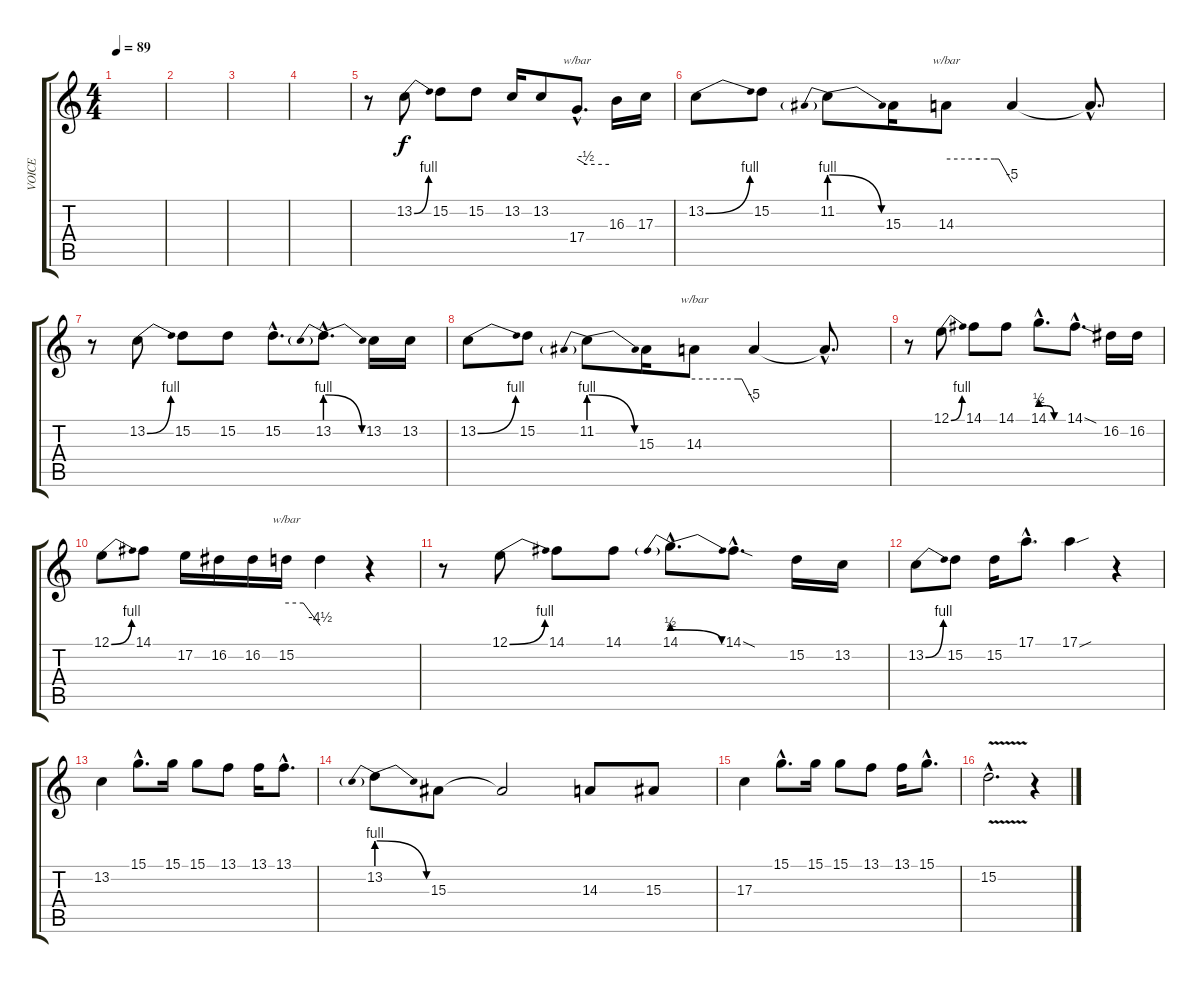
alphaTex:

\track ("VOICE" "VOICE") {instrument voiceoohs}
\staff {score tabs}
\tuning (E4 B3 G3 D3 A2 E2) {hide}
\ts (4 4)
\tempo 89
\clef g2
\ks c
|
|
|
|
r.8 13.2{be (bend 0 0 60 4)}.8 15.2.8 15.2.8 13.2.16 13.2.8 17.4{hac}.8{d tbe (custom default 0 0 17 -2 60 -2)} 16.3.16 17.3.16 |
13.2{be (bend 0 0 60 4)}.8 15.2.8 11.2{be (prebendrelease 0 4 60 0)}.8 15.3.16 14.3.8{tbe (custom default 0 0 30 0 44 0 48 0 60 -20)} 14.3{t}.4 14.3{hac t}.8{d} |
r.8 13.2{be (bend 0 0 60 4)}.8 15.2.8 15.2.8 15.2{hac}.8{d} 13.2{be (prebendrelease 0 4 60 0) hac}.8{d} 13.2.16 13.2.16 |
13.2{be (bend 0 0 60 4)}.8 15.2.8 11.2{be (prebendrelease 0 4 60 0)}.8 15.3.16 14.3.8{tbe (custom default 0 0 30 0 44 0 48 0 60 -20)} 14.3{t}.4 14.3{hac t}.8{d} |
r.8 12.1{be (bend 0 0 60 4)}.8 14.1.8 14.1.8 14.1{be (custom 0 2 15 2 36 0 60 0) hac}.8{d} 14.1{sod hac}.8{d} 16.2.16 16.2.16 |
12.1{be (bend 0 0 60 4)}.8 14.1.8 17.2.16 16.2.16 16.2.16 15.2.16{tbe (custom default 0 0 30 0 60 -18)} 15.2{t}.4 r.4 |
r.8 12.1{be (bend 0 0 60 4)}.8 14.1.8 14.1.8 14.1{be (prebendrelease 0 2 60 0) hac}.8{d} 14.1{sod hac}.8{d} 15.2.16 13.2.16 |
13.2{be (bend 0 0 60 4)}.8 15.2.8 15.2.16 17.1{hac}.8{d} 17.1{sou}.4 r.4 |
13.2.4 15.1{hac}.8{d} 15.1.16 15.1.8 13.1.8 13.1.16 13.1{hac}.8{d} |
13.2{be (prebendrelease 0 4 60 0)}.8 15.3.8 15.3{t}.2 14.3.8 15.3.8 |
17.3.4 15.1{hac}.8{d} 15.1.16 15.1.8 13.1.8 13.1.16 15.1{hac}.8{d} |
15.2{v hac}.2{d} r.4
